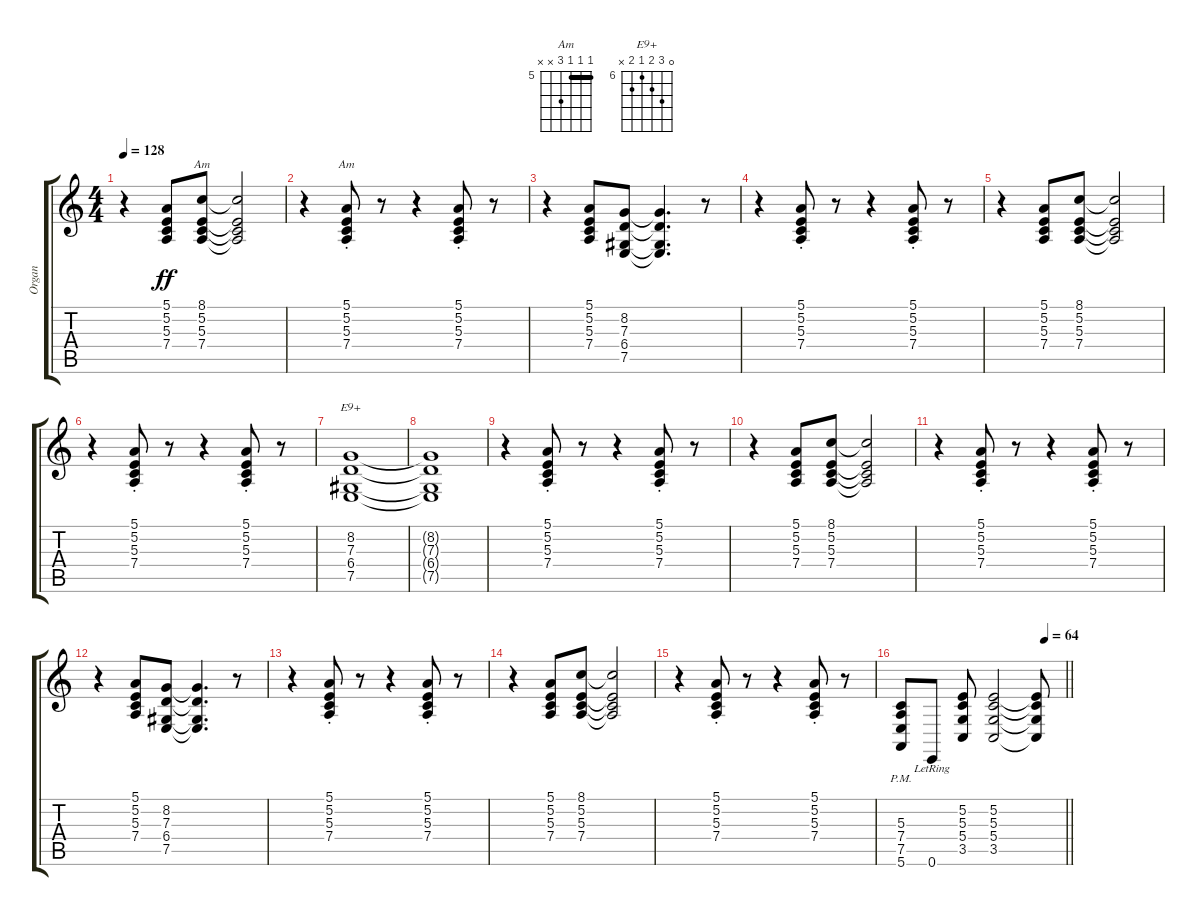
\track ("Organ" "Organ") {instrument drawbarorgan}
\staff {score tabs}
\tuning (E4 B3 G3 D3 A2 E2) {hide}
\chord ("Am" 8 5 5 7 x x) {firstfret 5 barre 5}
\chord ("Am" 5 5 5 7 x x) {firstfret 5 barre 5}
\chord ("E9+" 0 8 7 6 7 x) {firstfret 6}
\ts (4 4)
\tempo 128
\clef g2
\ks c
r.4{dy ff} (5.1 5.2 5.3 7.4).8 (8.1 5.2 5.3 7.4).8{ch "Am"} (8.1{t} 5.2{t} 5.3{t} 7.4{t}).2 |
r.4 (5.1{st} 5.2{st} 5.3{st} 7.4{st}).8{ch "Am"} r.8 r.4 (5.1{st} 5.2{st} 5.3{st} 7.4{st}).8 r.8 |
r.4 (5.1 5.2 5.3 7.4).8 (8.2 7.3 6.4 7.5).8 (8.2{t} 7.3{t} 6.4{t} 7.5{t}).4{d} r.8 |
r.4 (5.1{st} 5.2{st} 5.3{st} 7.4{st}).8 r.8 r.4 (5.1{st} 5.2{st} 5.3{st} 7.4{st}).8 r.8 |
r.4 (5.1 5.2 5.3 7.4).8 (8.1 5.2 5.3 7.4).8 (8.1{t} 5.2{t} 5.3{t} 7.4{t}).2 |
r.4 (5.1{st} 5.2{st} 5.3{st} 7.4{st}).8 r.8 r.4 (5.1{st} 5.2{st} 5.3{st} 7.4{st}).8 r.8 |
(8.2 7.3 6.4 7.5).1{ch "E9+"} |
(8.2{t} 7.3{t} 6.4{t} 7.5{t}).1 |
r.4 (5.1{st} 5.2{st} 5.3{st} 7.4{st}).8 r.8 r.4 (5.1{st} 5.2{st} 5.3{st} 7.4{st}).8 r.8 |
r.4 (5.1 5.2 5.3 7.4).8 (8.1 5.2 5.3 7.4).8 (8.1{t} 5.2{t} 5.3{t} 7.4{t}).2 |
r.4 (5.1{st} 5.2{st} 5.3{st} 7.4{st}).8 r.8 r.4 (5.1{st} 5.2{st} 5.3{st} 7.4{st}).8 r.8 |
r.4 (5.1 5.2 5.3 7.4).8 (8.2 7.3 6.4 7.5).8 (8.2{t} 7.3{t} 6.4{t} 7.5{t}).4{d} r.8 |
r.4 (5.1{st} 5.2{st} 5.3{st} 7.4{st}).8 r.8 r.4 (5.1{st} 5.2{st} 5.3{st} 7.4{st}).8 r.8 |
r.4 (5.1 5.2 5.3 7.4).8 (8.1 5.2 5.3 7.4).8 (8.1{t} 5.2{t} 5.3{t} 7.4{t}).2 |
r.4 (5.1{st} 5.2{st} 5.3{st} 7.4{st}).8 r.8 r.4 (5.1{st} 5.2{st} 5.3{st} 7.4{st}).8 r.8 |
\tempo (64 0.875)
\barLineRight lightlight
(5.3{pm} 7.4{pm} 7.5{pm} 5.6{pm}).8 0.6{lr}.8 (5.2 5.3 5.4 3.5).8 (5.2 5.3 5.4 3.5).2 (5.2{t} 5.3{t} 5.4{t} 3.5{t}).8
